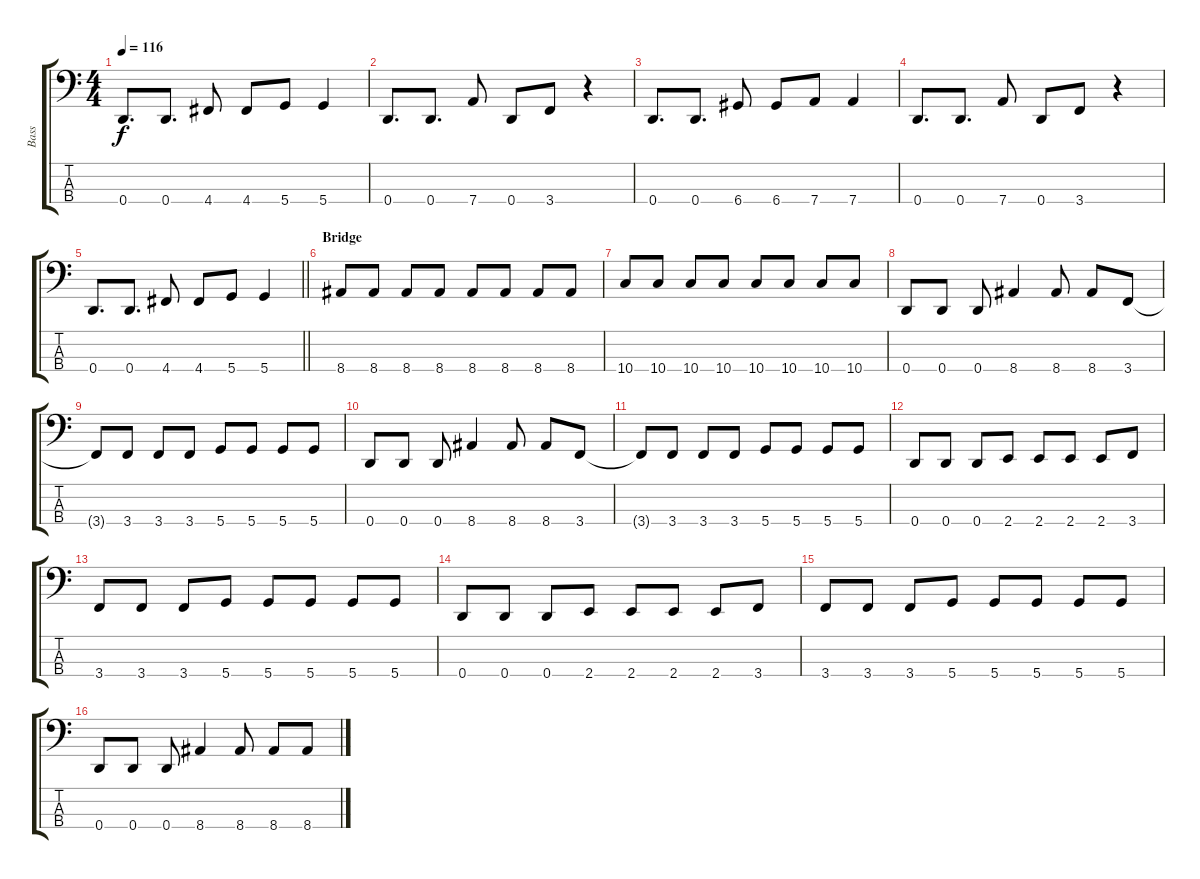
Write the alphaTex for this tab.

\track ("Bass" "Bass") {instrument electricbassfinger}
\staff {score tabs}
\tuning (G2 D2 A1 D1) {hide}
\ts (4 4)
\tempo 116
\clef f4
\ks c
0.4.8{d dy f} 0.4.8{d} 4.4.8 4.4.8 5.4.8 5.4.4 |
0.4.8{d} 0.4.8{d} 7.4.8 0.4.8 3.4.8 r.4 |
0.4.8{d} 0.4.8{d} 6.4.8 6.4.8 7.4.8 7.4.4 |
0.4.8{d} 0.4.8{d} 7.4.8 0.4.8 3.4.8 r.4 |
\barLineRight lightlight
0.4.8{d} 0.4.8{d} 4.4.8 4.4.8 5.4.8 5.4.4 |
\section ("" "Bridge")
8.4.8 8.4.8 8.4.8 8.4.8 8.4.8 8.4.8 8.4.8 8.4.8 |
10.4.8 10.4.8 10.4.8 10.4.8 10.4.8 10.4.8 10.4.8 10.4.8 |
0.4.8 0.4.8 0.4.8 8.4.4 8.4.8 8.4.8 3.4.8 |
3.4{t}.8 3.4.8 3.4.8 3.4.8 5.4.8 5.4.8 5.4.8 5.4.8 |
0.4.8 0.4.8 0.4.8 8.4.4 8.4.8 8.4.8 3.4.8 |
3.4{t}.8 3.4.8 3.4.8 3.4.8 5.4.8 5.4.8 5.4.8 5.4.8 |
0.4.8 0.4.8 0.4.8 2.4.8 2.4.8 2.4.8 2.4.8 3.4.8 |
3.4.8 3.4.8 3.4.8 5.4.8 5.4.8 5.4.8 5.4.8 5.4.8 |
0.4.8 0.4.8 0.4.8 2.4.8 2.4.8 2.4.8 2.4.8 3.4.8 |
3.4.8 3.4.8 3.4.8 5.4.8 5.4.8 5.4.8 5.4.8 5.4.8 |
0.4.8 0.4.8 0.4.8 8.4.4 8.4.8 8.4.8 8.4.8
